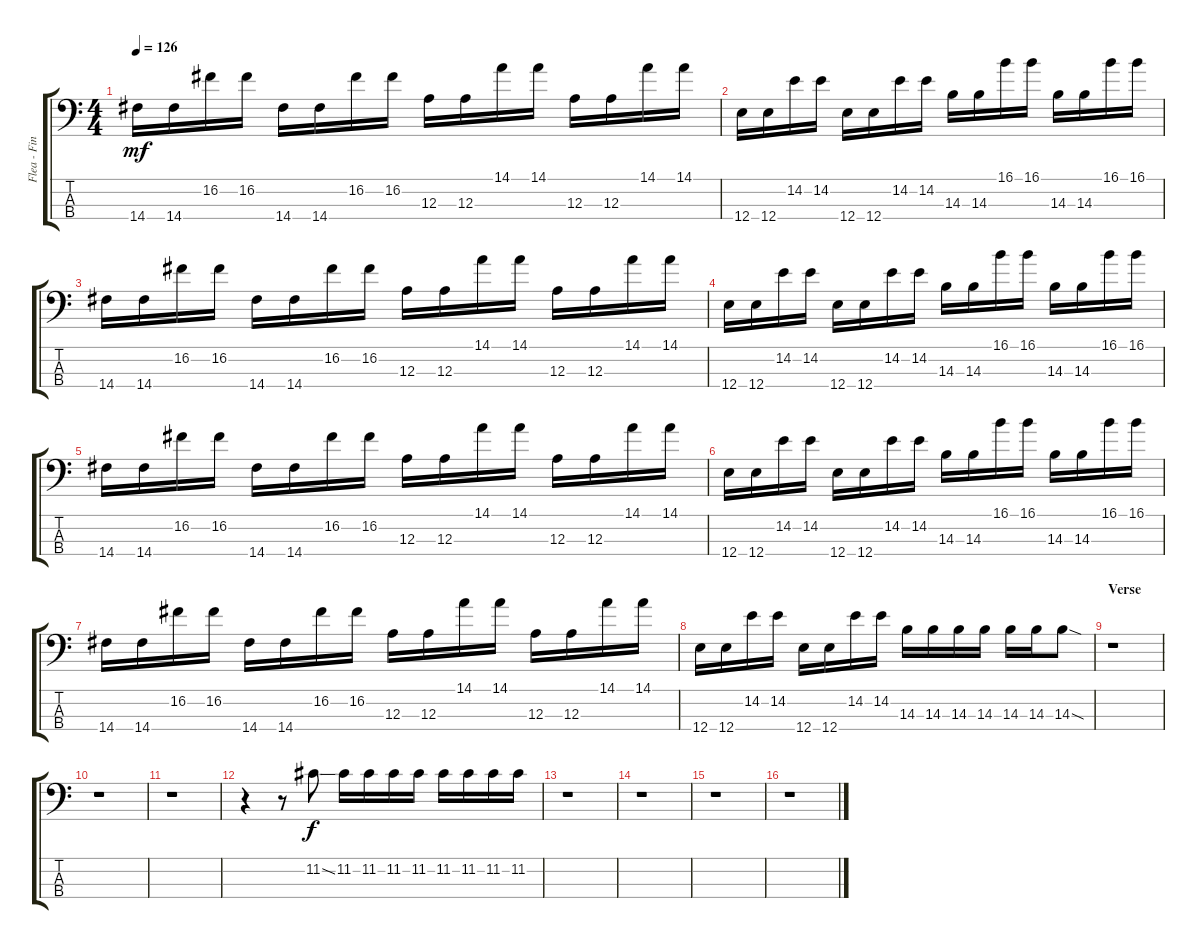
\track ("Flea - Fingered Bass" "Flea - Fin") {instrument electricbassfinger}
\staff {score tabs}
\tuning (G2 D2 A1 E1) {hide}
\ts (4 4)
\tempo 126
\clef f4
\ks c
14.4.16{dy mf} 14.4.16 16.2.16 16.2.16 14.4.16 14.4.16 16.2.16 16.2.16 12.3.16 12.3.16 14.1.16 14.1.16 12.3.16 12.3.16 14.1.16 14.1.16 |
12.4.16 12.4.16 14.2.16 14.2.16 12.4.16 12.4.16 14.2.16 14.2.16 14.3.16 14.3.16 16.1.16 16.1.16 14.3.16 14.3.16 16.1.16 16.1.16 |
14.4.16 14.4.16 16.2.16 16.2.16 14.4.16 14.4.16 16.2.16 16.2.16 12.3.16 12.3.16 14.1.16 14.1.16 12.3.16 12.3.16 14.1.16 14.1.16 |
12.4.16 12.4.16 14.2.16 14.2.16 12.4.16 12.4.16 14.2.16 14.2.16 14.3.16 14.3.16 16.1.16 16.1.16 14.3.16 14.3.16 16.1.16 16.1.16 |
14.4.16 14.4.16 16.2.16 16.2.16 14.4.16 14.4.16 16.2.16 16.2.16 12.3.16 12.3.16 14.1.16 14.1.16 12.3.16 12.3.16 14.1.16 14.1.16 |
12.4.16 12.4.16 14.2.16 14.2.16 12.4.16 12.4.16 14.2.16 14.2.16 14.3.16 14.3.16 16.1.16 16.1.16 14.3.16 14.3.16 16.1.16 16.1.16 |
14.4.16 14.4.16 16.2.16 16.2.16 14.4.16 14.4.16 16.2.16 16.2.16 12.3.16 12.3.16 14.1.16 14.1.16 12.3.16 12.3.16 14.1.16 14.1.16 |
12.4.16 12.4.16 14.2.16 14.2.16 12.4.16 12.4.16 14.2.16 14.2.16 14.3.16 14.3.16 14.3.16 14.3.16 14.3.16 14.3.16 14.3{sod}.8 |
\section ("" "Verse")
r.1 |
r.1 |
r.1 |
r.4 r.8 11.2{ss}.8{dy f} 11.2.16 11.2.16 11.2.16 11.2.16 11.2.16 11.2.16 11.2.16 11.2.16 |
r.1 |
r.1 |
r.1 |
r.1
